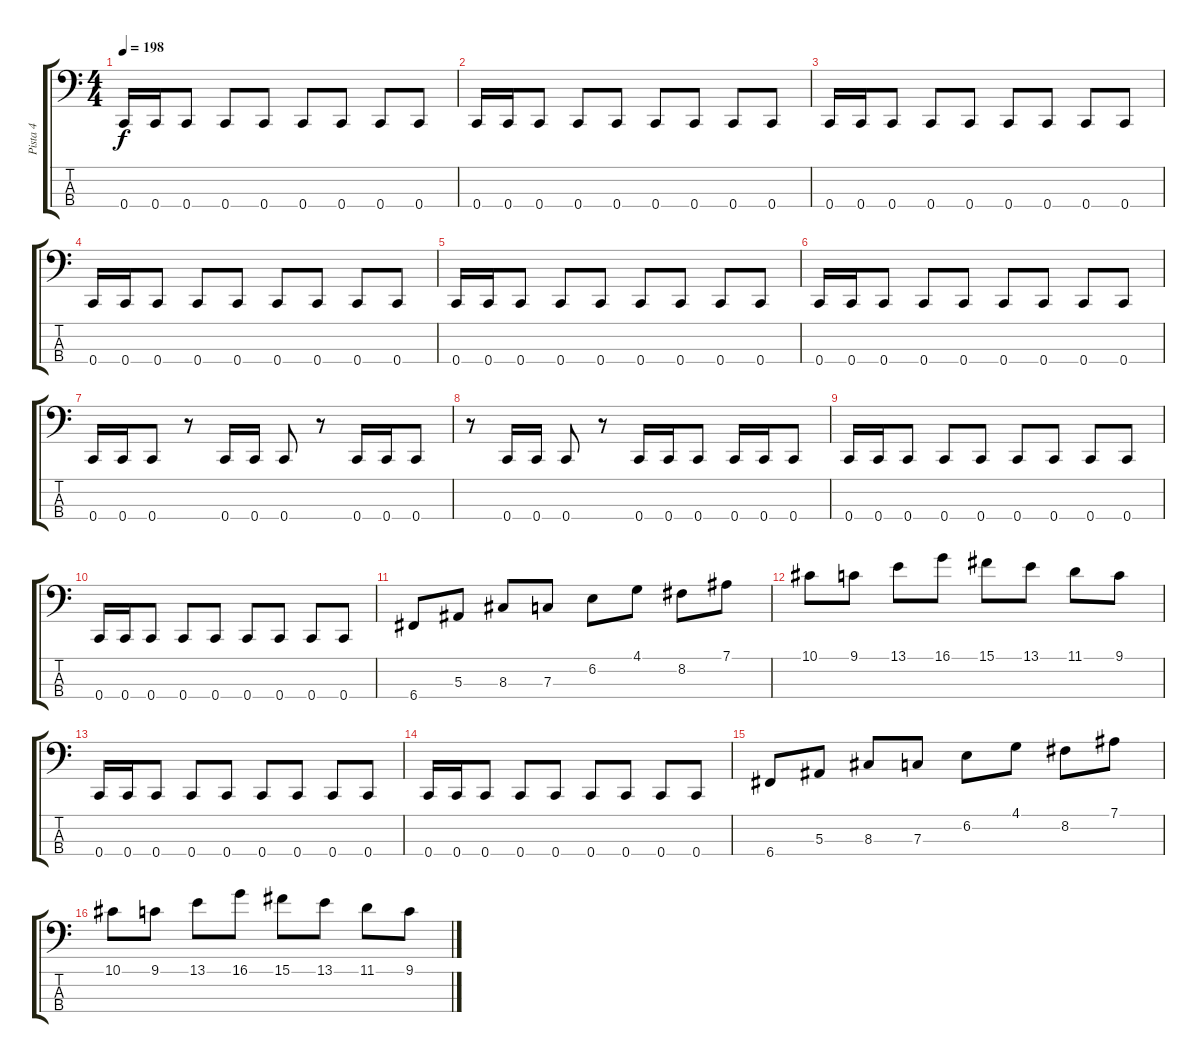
\track ("Pista 4" "Pista 4") {instrument electricbassfinger}
\staff {score tabs}
\tuning (Eb2 Bb1 F1 C1) {hide}
\ts (4 4)
\tempo 198
\clef f4
\ks c
0.4.16{dy f} 0.4.16 0.4.8 0.4.8 0.4.8 0.4.8 0.4.8 0.4.8 0.4.8 |
0.4.16 0.4.16 0.4.8 0.4.8 0.4.8 0.4.8 0.4.8 0.4.8 0.4.8 |
0.4.16 0.4.16 0.4.8 0.4.8 0.4.8 0.4.8 0.4.8 0.4.8 0.4.8 |
0.4.16 0.4.16 0.4.8 0.4.8 0.4.8 0.4.8 0.4.8 0.4.8 0.4.8 |
0.4.16 0.4.16 0.4.8 0.4.8 0.4.8 0.4.8 0.4.8 0.4.8 0.4.8 |
0.4.16 0.4.16 0.4.8 0.4.8 0.4.8 0.4.8 0.4.8 0.4.8 0.4.8 |
0.4.16 0.4.16 0.4.8 r.8 0.4.16 0.4.16 0.4.8 r.8 0.4.16 0.4.16 0.4.8 |
r.8 0.4.16 0.4.16 0.4.8 r.8 0.4.16 0.4.16 0.4.8 0.4.16 0.4.16 0.4.8 |
0.4.16 0.4.16 0.4.8 0.4.8 0.4.8 0.4.8 0.4.8 0.4.8 0.4.8 |
0.4.16 0.4.16 0.4.8 0.4.8 0.4.8 0.4.8 0.4.8 0.4.8 0.4.8 |
6.4.8 5.3.8 8.3.8 7.3.8 6.2.8 4.1.8 8.2.8 7.1.8 |
10.1.8 9.1.8 13.1.8 16.1.8 15.1.8 13.1.8 11.1.8 9.1.8 |
0.4.16 0.4.16 0.4.8 0.4.8 0.4.8 0.4.8 0.4.8 0.4.8 0.4.8 |
0.4.16 0.4.16 0.4.8 0.4.8 0.4.8 0.4.8 0.4.8 0.4.8 0.4.8 |
6.4.8 5.3.8 8.3.8 7.3.8 6.2.8 4.1.8 8.2.8 7.1.8 |
10.1.8 9.1.8 13.1.8 16.1.8 15.1.8 13.1.8 11.1.8 9.1.8
